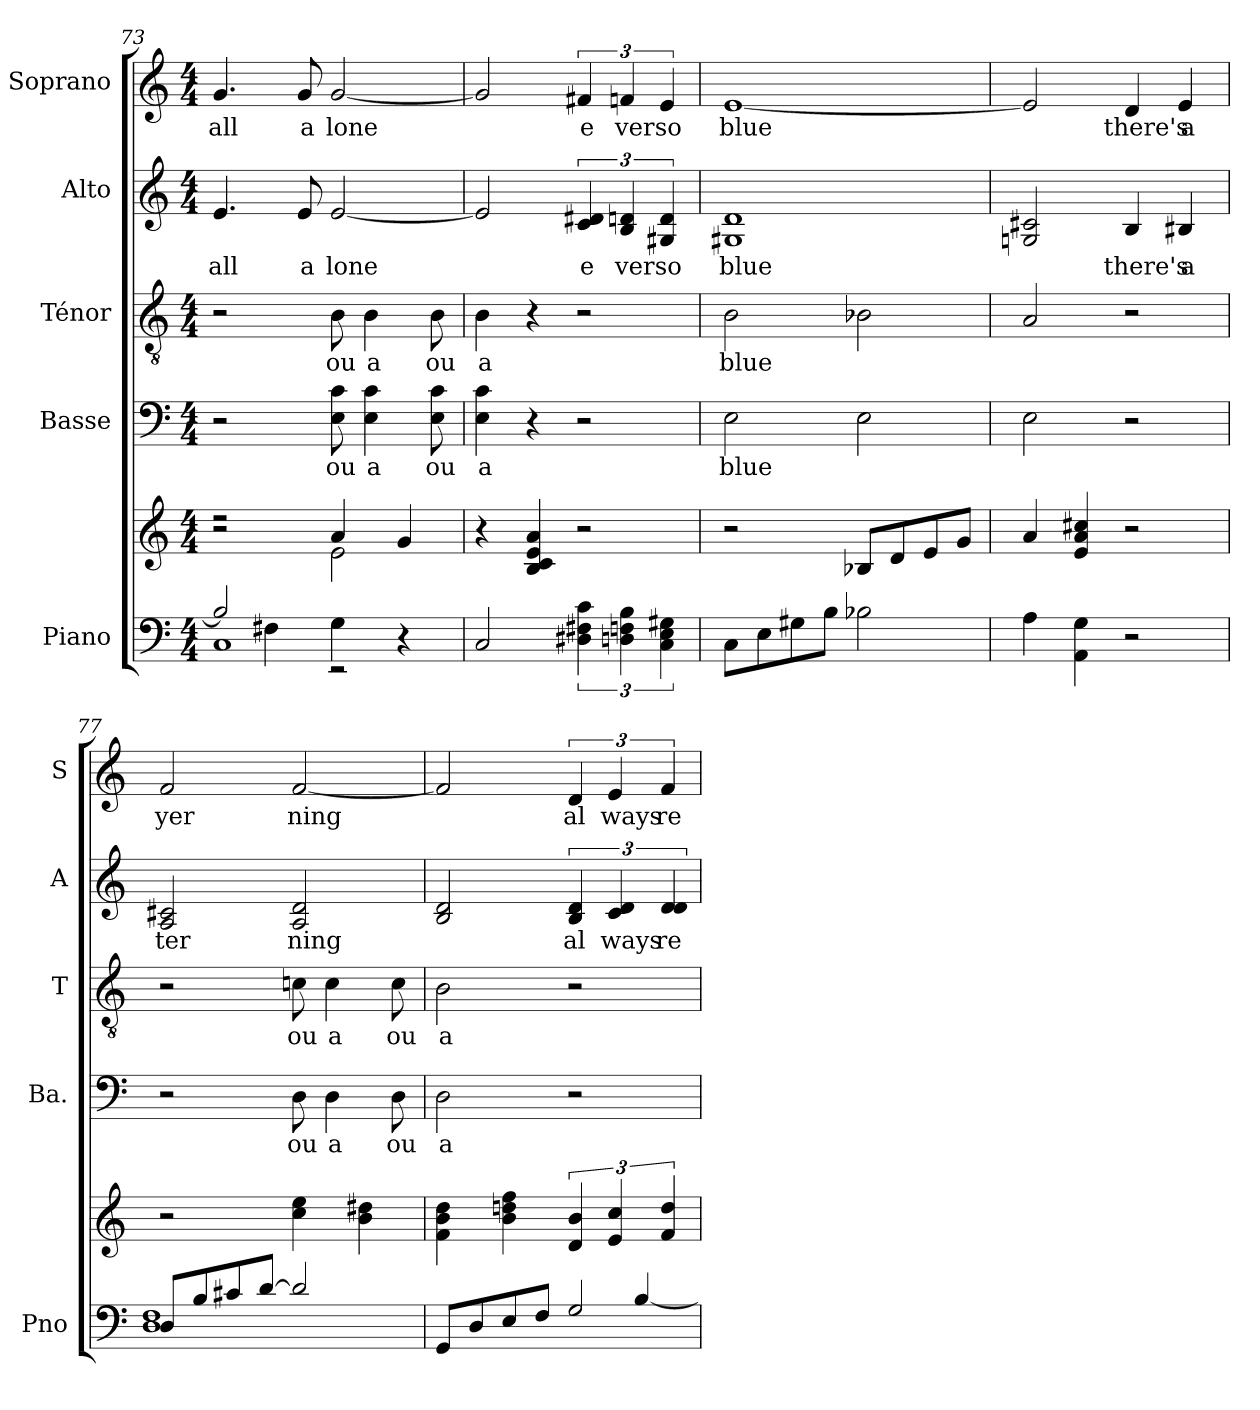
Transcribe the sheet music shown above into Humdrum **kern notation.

**kern	**kern	**kern	**text	**kern	**text	**kern	**text	**kern	**text
*part5	*part5	*part4	*part4	*part3	*part3	*part2	*part2	*part1	*part1
*staff6	*staff5	*staff4	*staff4	*staff3	*staff3	*staff2	*staff2	*staff1	*staff1
*I"Piano	*	*I"Basse	*	*I"Ténor	*	*I"Alto	*	*I"Soprano	*
*I'Pno	*	*I'Ba.	*	*I'T	*	*I'A	*	*I'S	*
!!LO:LB:g=z
*clefF4	*clefG2	*clefF4	*	*clefGv2	*	*clefG2	*	*clefG2	*
*k[]	*k[]	*k[]	*	*k[]	*	*k[]	*	*k[]	*
*C:	*C:	*C:	*	*C:	*	*C:	*	*C:	*
*M4/4	*M4/4	*M4/4	*	*M4/4	*	*M4/4	*	*M4/4	*
=73	=73	=73	=73	=73	=73	=73	=73	=73	=73
*^	*^	*	*	*	*	*	*	*	*
*	*^	*	*	*	*	*	*	*	*	*	*
!	!	!	!	!	!	!	!	!	!	!LO:LY:b	!	!
!	!	!	!	!	!	!	!	!	!	!	!	!LO:LY:b
1C	2B/]	4ryy	2r	2rcc	2r	.	2r	.	4.e/	all	4.g/	all
.	.	4F#X\	.	.	.	.	.	.	.	.	.	.
!	!	!	!	!	!	!	!	!	!	!LO:LY:b	!	!
!	!	!	!	!	!	!	!	!	!	!	!	!LO:LY:b
.	.	.	.	.	.	.	.	.	8e/	a	8g/	a
!	!	!	!	!	!	!LO:LY:b	!	!	!	!	!	!
!	!	!	!	!	!	!	!	!LO:LY:b	!	!	!	!
!	!	!	!	!	!	!	!	!	!	!LO:LY:b	!	!
!	!	!	!	!	!	!	!	!	!	!	!	!LO:LY:b
.	2rEE	4G\	2e\	4a/	8E\ 8c\	ou	8B\	ou	[2e/	lone	[2g/	lone
!	!	!	!	!	!	!LO:LY:b	!	!	!	!	!	!
!	!	!	!	!	!	!	!	!LO:LY:b	!	!	!	!
.	.	.	.	.	4E\ 4c\	a	4B\	a	.	.	.	.
.	.	4r	.	4g/	.	.	.	.	.	.	.	.
!	!	!	!	!	!	!LO:LY:b	!	!	!	!	!	!
!	!	!	!	!	!	!	!	!LO:LY:b	!	!	!	!
.	.	.	.	.	8E\ 8c\	ou	8B\	ou	.	.	.	.
*v	*v	*v	*	*	*	*	*	*	*	*	*	*
*	*v	*v	*	*	*	*	*	*	*	*
=74	=74	=74	=74	=74	=74	=74	=74	=74	=74
!	!	!	!LO:LY:b	!	!	!	!	!	!
!	!	!	!	!	!LO:LY:b	!	!	!	!
2C/	4r	4E\ 4c\	a	4B\	a	2e/]	.	2g/]	.
.	4B/ 4c/ 4e/ 4a/	4r	.	4r	.	.	.	.	.
!	!	!	!	!	!	!	!LO:LY:b	!	!
!	!	!	!	!	!	!	!	!	!LO:LY:b
6D#X\ 6F#X\ 6c\	2r	2r	.	2r	.	6c/ 6d#X/	e	6f#X/	e
!	!	!	!	!	!	!	!LO:LY:b	!	!
!	!	!	!	!	!	!	!	!	!LO:LY:b
6Dn\ 6Fn\ 6B\	.	.	.	.	.	6B/ 6dn/	ver	6fn/	ver
!	!	!	!	!	!	!	!LO:LY:b	!	!
!	!	!	!	!	!	!	!	!	!LO:LY:b
6C\ 6E\ 6G#X\	.	.	.	.	.	6G#X/ 6d/	so	6e/	so
=75	=75	=75	=75	=75	=75	=75	=75	=75	=75
!	!	!	!LO:LY:b	!	!	!	!	!	!
!	!	!	!	!	!LO:LY:b	!	!	!	!
!	!	!	!	!	!	!	!LO:LY:b	!	!
!	!	!	!	!	!	!	!	!	!LO:LY:b
8C\L	2r	2E\	blue	2B\	blue	1G#X 1d	blue	[1e	blue
8E\	.	.	.	.	.	.	.	.	.
8G#X\	.	.	.	.	.	.	.	.	.
8B\J	.	.	.	.	.	.	.	.	.
2B-X\	8B-X/L	2E\	.	2B-X\	.	.	.	.	.
.	8d/	.	.	.	.	.	.	.	.
.	8e/	.	.	.	.	.	.	.	.
.	8g/J	.	.	.	.	.	.	.	.
=76	=76	=76	=76	=76	=76	=76	=76	=76	=76
4A\	4a/	2E\	.	2A/	.	2Gn/ 2c#X/	.	2e/]	.
4AA\ 4G\	4e/ 4a/ 4cc#X/	.	.	.	.	.	.	.	.
!	!	!	!	!	!	!	!LO:LY:b	!	!
!	!	!	!	!	!	!	!	!	!LO:LY:b
2r	2r	2r	.	2r	.	4B/	there's	4d/	there's
!	!	!	!	!	!	!	!LO:LY:b	!	!
!	!	!	!	!	!	!	!	!	!LO:LY:b
.	.	.	.	.	.	4B#X/	a	4e/	a
!!LO:PB:g=z
=77	=77	=77	=77	=77	=77	=77	=77	=77	=77
*^	*	*	*	*	*	*	*	*	*
!	!	!	!	!	!	!	!	!LO:LY:b	!	!
!	!	!	!	!	!	!	!	!	!	!LO:LY:b
8D/L	1D 1F	2r	2r	.	2r	.	2A/ 2c#X/	ter	2f/	yer
8B/	.	.	.	.	.	.	.	.	.	.
8c#X/	.	.	.	.	.	.	.	.	.	.
[>8d/J	.	.	.	.	.	.	.	.	.	.
!	!	!	!	!LO:LY:b	!	!	!	!	!	!
!	!	!	!	!	!	!LO:LY:b	!	!	!	!
!	!	!	!	!	!	!	!	!LO:LY:b	!	!
!	!	!	!	!	!	!	!	!	!	!LO:LY:b
2d/]	.	4cc\ 4ee\	8D\	ou	8cni\	ou	2A/ 2d/	ning	[2f/	ning
!	!	!	!	!LO:LY:b	!	!	!	!	!	!
!	!	!	!	!	!	!LO:LY:b	!	!	!	!
.	.	.	4D\	a	4c\	a	.	.	.	.
.	.	4b\ 4dd#X\	.	.	.	.	.	.	.	.
!	!	!	!	!LO:LY:b	!	!	!	!	!	!
!	!	!	!	!	!	!LO:LY:b	!	!	!	!
.	.	.	8D\	ou	8c\	ou	.	.	.	.
=78	=78	=78	=78	=78	=78	=78	=78	=78	=78	=78
*	*	*^	*	*	*	*	*	*	*	*
!	!	!	!	!	!LO:LY:b	!	!	!	!	!	!
!	!	!	!	!	!	!	!LO:LY:b	!	!	!	!
8GG/L	2ryy	2ryy	4f\ 4b\ 4dd\	2D\	a	2B\	a	2B/ 2d/	.	2f/]	.
8D/	.	.	.	.	.	.	.	.	.	.	.
8E/	.	.	4b\ 4ddni\ 4ff\	.	.	.	.	.	.	.	.
8F/J	.	.	.	.	.	.	.	.	.	.	.
!	!	!	!	!	!	!	!	!	!LO:LY:b	!	!
!	!	!	!	!	!	!	!	!	!	!	!LO:LY:b
2G/	4ryy	6d/ 6b/	2ryy	2r	.	2r	.	6B/ 6d/	al	6d/	al
!	!	!	!	!	!	!	!	!	!LO:LY:b	!	!
!	!	!	!	!	!	!	!	!	!	!	!LO:LY:b
.	.	6e/ 6cc/	.	.	.	.	.	6c/ 6d/	ways	6e/	ways
.	[>4B/	.	.	.	.	.	.	.	.	.	.
!	!	!	!	!	!	!	!	!	!LO:LY:b	!	!
!	!	!	!	!	!	!	!	!	!	!	!LO:LY:b
.	.	6f/ 6dd/	.	.	.	.	.	6d/ 6d/	re	6f/	re
*v	*v	*	*	*	*	*	*	*	*	*	*
*	*v	*v	*	*	*	*	*	*	*	*
=	=	=	=	=	=	=	=	=	=
*-	*-	*-	*-	*-	*-	*-	*-	*-	*-
